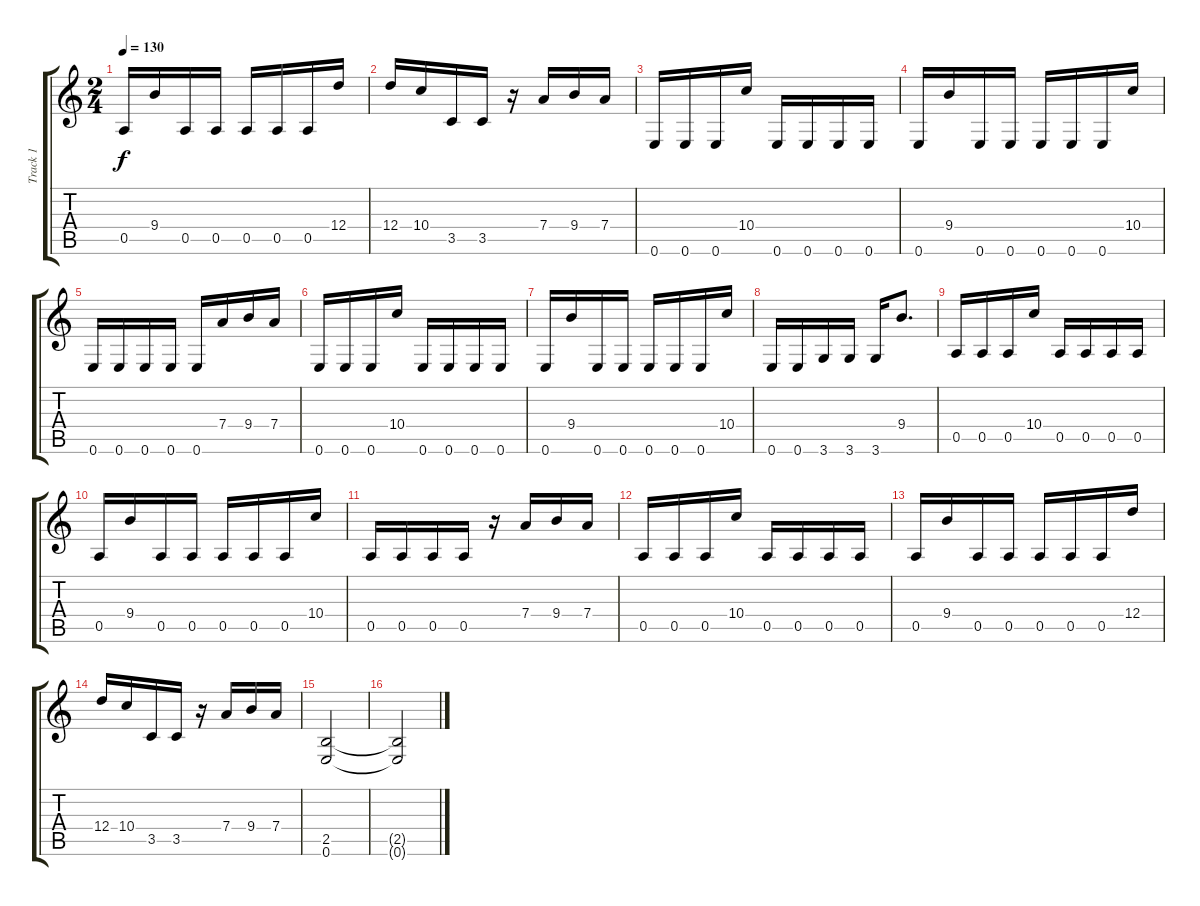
\track ("Track 1" "Track 1") {instrument overdrivenguitar}
\staff {score tabs}
\tuning (E4 B3 G3 D3 A2 E2) {hide}
\ts (2 4)
\tempo 130
\clef g2
\ks c
0.5.16{dy f} 9.4.16 0.5.16 0.5.16 0.5.16 0.5.16 0.5.16 12.4.16 |
12.4.16 10.4.16 3.5.16 3.5.16 r.16 7.4.16 9.4.16 7.4.16 |
0.6.16 0.6.16 0.6.16 10.4.16 0.6.16 0.6.16 0.6.16 0.6.16 |
0.6.16 9.4.16 0.6.16 0.6.16 0.6.16 0.6.16 0.6.16 10.4.16 |
0.6.16 0.6.16 0.6.16 0.6.16 0.6.16 7.4.16 9.4.16 7.4.16 |
0.6.16 0.6.16 0.6.16 10.4.16 0.6.16 0.6.16 0.6.16 0.6.16 |
0.6.16 9.4.16 0.6.16 0.6.16 0.6.16 0.6.16 0.6.16 10.4.16 |
0.6.16 0.6.16 3.6.16 3.6.16 3.6.16 9.4.8{d} |
0.5.16 0.5.16 0.5.16 10.4.16 0.5.16 0.5.16 0.5.16 0.5.16 |
0.5.16 9.4.16 0.5.16 0.5.16 0.5.16 0.5.16 0.5.16 10.4.16 |
0.5.16 0.5.16 0.5.16 0.5.16 r.16 7.4.16 9.4.16 7.4.16 |
0.5.16 0.5.16 0.5.16 10.4.16 0.5.16 0.5.16 0.5.16 0.5.16 |
0.5.16 9.4.16 0.5.16 0.5.16 0.5.16 0.5.16 0.5.16 12.4.16 |
12.4.16 10.4.16 3.5.16 3.5.16 r.16 7.4.16 9.4.16 7.4.16 |
(2.5 0.6).2 |
(2.5{t} 0.6{t}).2
